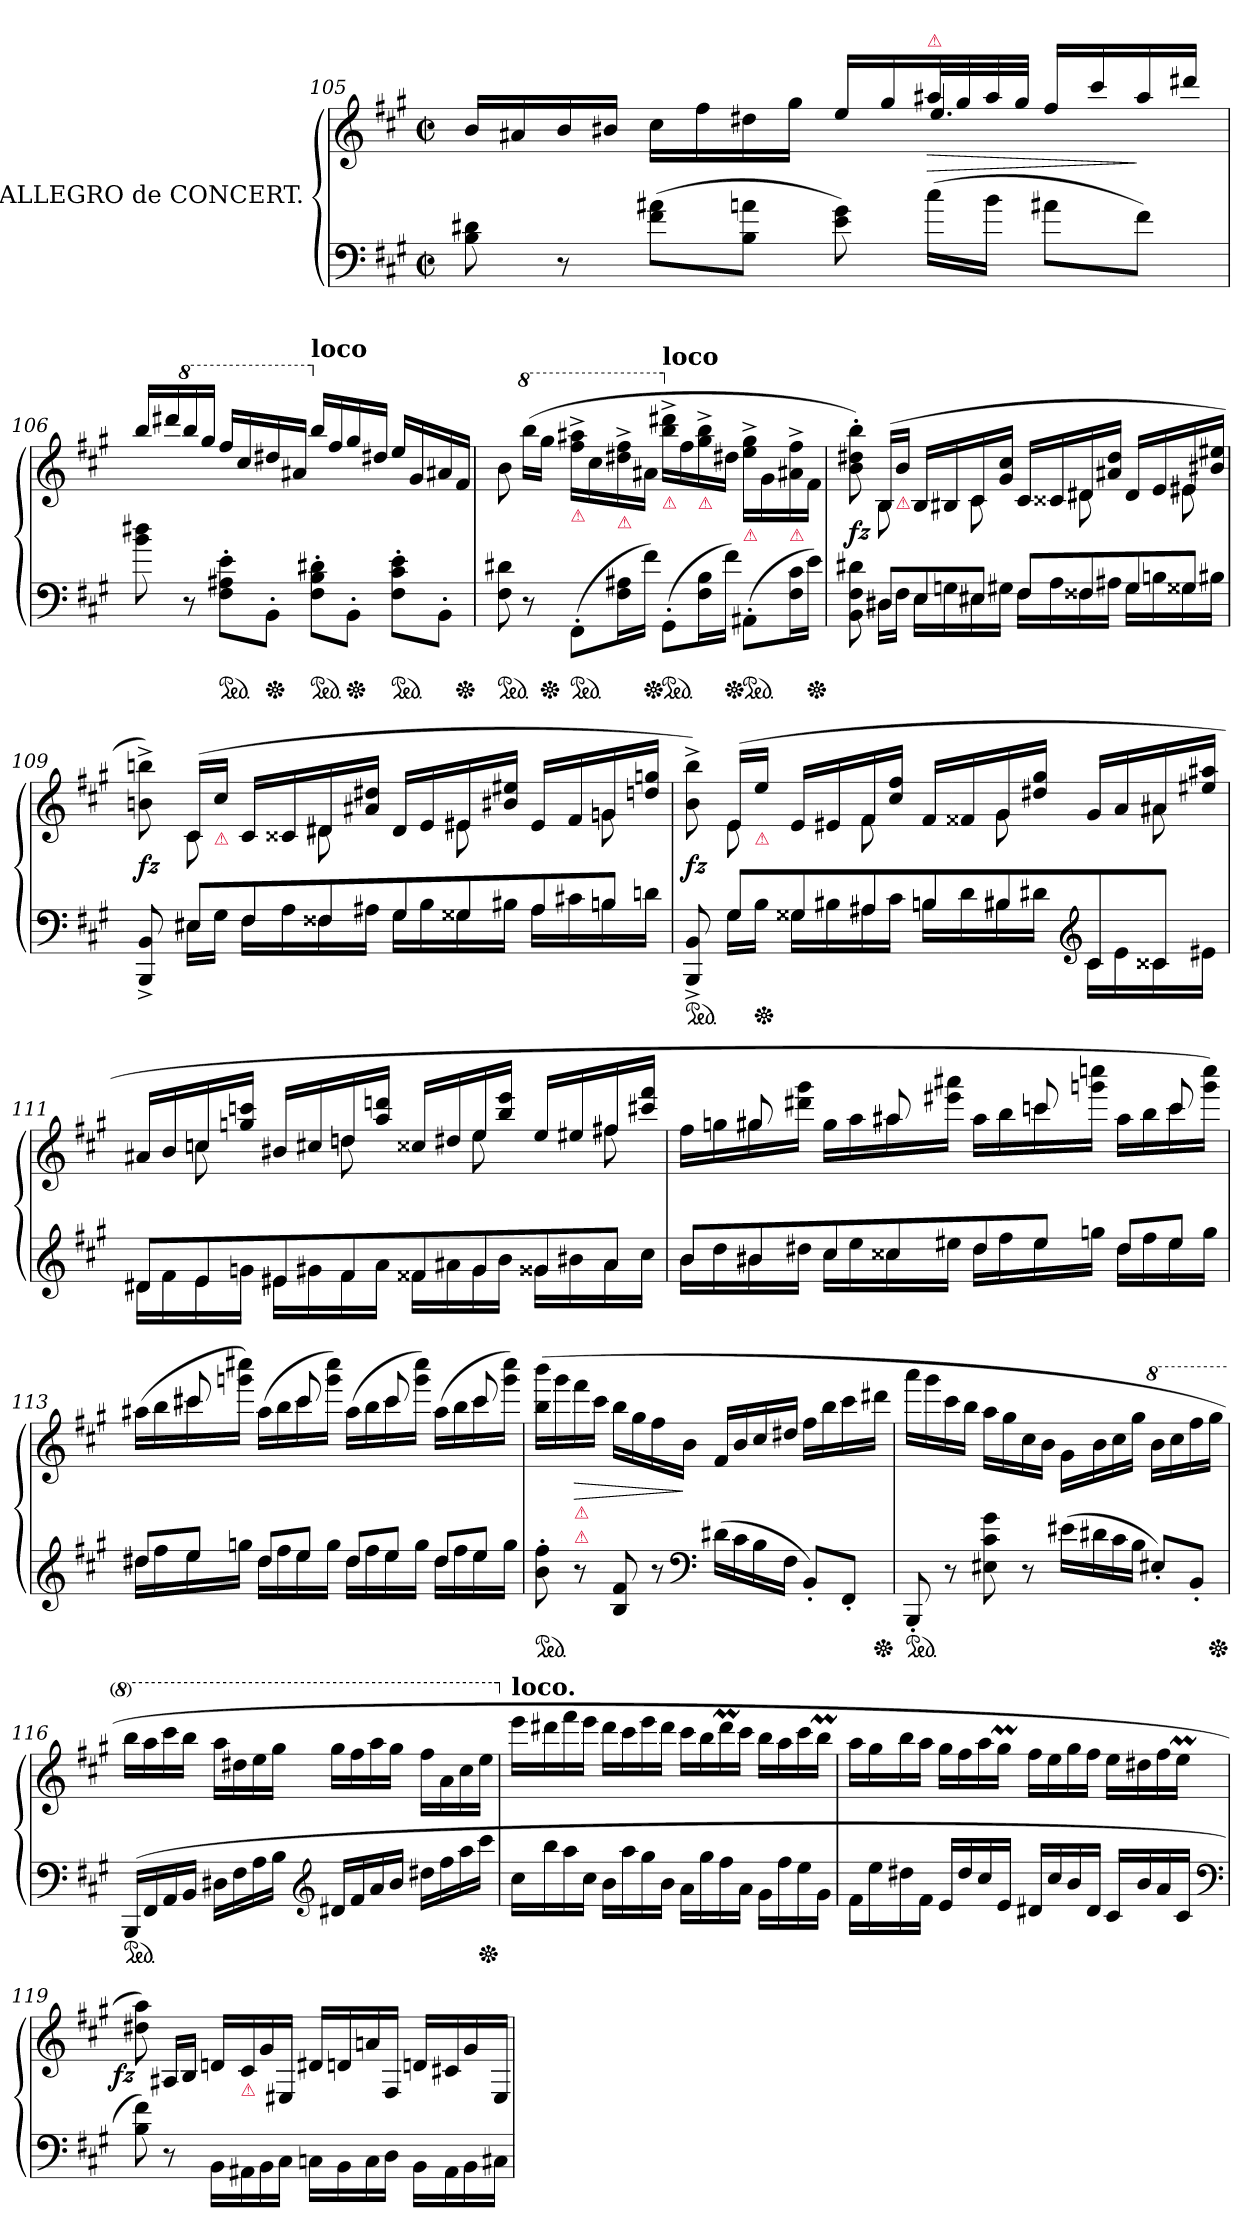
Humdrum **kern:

**kern	**kern	**dynam
*part1	*part1	*part1
*staff2	*staff1	*staff1/2
*I"ALLEGRO de CONCERT.	*	*
*clefF4	*clefG2	*
*k[f#c#g#]	*k[f#c#g#]	*
*M2/2	*M2/2	*
*met(c|)	*met(c|)	*
=105	=105	=105
*	*^	*
8B 8d#X	16bLL	2ryy	.
.	16a#X	.	.
8r	16b	.	.
.	16b#XJJ	.	.
(<8f#\ 8a#X\L	16cc#LL	.	.
.	16ff#	.	.
8B\ 8an\J	16dd#X	.	.
.	16gg#JJ	.	.
8e\ 8g#\)	16eeLL	8ryy	.
.	16gg#	.	.
!	!LO:TX:a:color=crimson:t=⚠	!	!
(<16cc#\LL	32aa#XL	4.ee/	>
.	32gg#	.	.
16b\JJ	32aa#	.	.
.	32gg#JJJ	.	.
8a#XL	16ff#LL	.	.
.	16ccc#	.	.
8f#\J)	16aa#	.	]
.	16ddd#jJJ	.	.
*	*v	*v	*
=106	=106	=106
8b\ 8dd#X\	16bb/LL	.
.	16ddd#X/	.
*	*8va	*
8r	16bbb	.
.	16ggg#JJ	.
*ped	*	*
8F#' 8A#X' 8e'L	16fff#/LL	.
.	16ccc#	.
*Xped	*	*
8BB'>J	16ddd#	.
.	16aa#XJJ	.
*	*X8va	*
!	!LO:TX:a:B:t=loco	!
*ped	*	*
8F#' 8B' 8d#X'L	16bb/LL	.
.	16ff#	.
*Xped	*	*
8BB'>J	16gg#	.
.	16dd#XJJ	.
*ped	*	*
8F#' 8c#' 8e'L	16ee/LL	.
.	16g#	.
8BB'J	16a#X	.
*Xped	*	*
.	16f#JJ	.
=107	=107	=107
*ped	*	*
8F# 8d#X	8b	.
*	*8va	*
8r	(>16bbbLL	.
*Xped	*	*
.	16ggg#JJ	.
!	!LO:TX:b:color=crimson:t=⚠	!
*ped	*	*
(>8FF#'>L	16fff#^< 16aaa#X^<LL	.
.	16ccc#	.
!	!LO:TX:b:color=crimson:t=⚠	!
16F# 16A#XL	16ddd#X^< 16fff#^<	.
*Xped	*	*
16f#JJ)	16aa#XJJ	.
*	*X8va	*
!	!LO:TX:a:B:t=loco	!
!	!LO:TX:b:color=crimson:t=⚠	!
*ped	*	*
(>8GG#'>L	16bb^< 16ddd#X^<LL	.
.	16ff#	.
!	!LO:TX:b:color=crimson:t=⚠	!
16F# 16BL	16gg#^< 16bb^<	.
*Xped	*	*
16f#JJ)	16dd#XJJ	.
!	!LO:TX:b:color=crimson:t=⚠	!
*ped	*	*
(>8AA#X'>L	16ee^< 16gg#^<LL	.
.	16g#	.
!	!LO:TX:b:color=crimson:t=⚠	!
16F# 16c#L	16a#X^< 16ff#^<	.
*Xped	*	*
16eJJ)	16f#JJ	.
=108	=108	=108
*^	*^	*
8BB 8F# 8d#X	8ryy	8b' 8dd#X' 8bb')	8ryy	fz
8D#XL	16D#XLL	(>16BLL	8B	.
!	!	!LO:TX:b:Bi:color=crimson:t=⚠	!	!
.	16F#JJ	16bJJ	.	.
8E	16ELL	16BLL	8ryy	.
.	16Gn	16B#X	.	.
8E#XJ	16E#X	16c#	8c#	.
.	16G#XJJ	16g# 16cc#JJ	.	.
8F#L	16F#LL	16c#LL	8ryy	.
.	16A	16c##X	.	.
8F##X	16F##X	16d#X	8d#X	.
.	16A#XJJ	16a#X 16dd#JJ	.	.
8G#	16G#LL	16d#LL	8ryy	.
.	16Bn	16e	.	.
8G##XJ	16G##X	16e#X	8e#X	.
.	16B#XJJ	16b#X 16ee#XJJ	.	.
=109	=109	=109	=109	=109
8BBB^> 8BB^>	8ryy	8bn^> 8bbn^>)	8ryy	fz
8E#XL	16E#XLL	(>16c#LL	8c#	.
!	!	!LO:TX:b:Bi:color=crimson:t=⚠	!	!
.	16G#JJ	16cc#JJ	.	.
8F#	16F#LL	16c#LL	8ryy	.
.	16A	16c##X	.	.
8F##X	16F##X	16d#X	8d#X	.
.	16A#XJJ	16a#X 16dd#XJJ	.	.
8G#	16G#LL	16d#LL	8ryy	.
.	16B	16e	.	.
8G##X	16G##X	16e#X	8e#X	.
.	16B#XJJ	16b#X 16ee#XJJ	.	.
8A#	16A#LL	16e#LL	8ryy	.
.	16c#X	16f#	.	.
8BnJ	16Bn	16gn	8gn	.
.	16dnJJ	16ddn 16ggnJJ	.	.
=110	=110	=110	=110	=110
!LO:TX:b:color=crimson:t=⚠	!	!	!	!
*ped	*	*	*	*
8BBB^> 8BB^>	8ryy	8b^> 8bb^>)	8ryy	fz
8G#L	16G#LL	(>16eLL	8e	.
!	!	!LO:TX:b:Bi:color=crimson:t=⚠	!	!
*Xped	*	*	*	*
.	16BJJ	16eeJJ	.	.
8G##X	16G##XLL	16eLL	8ryy	.
.	16B#X	16e#X	.	.
8A#X	16A#X	16f#	8f#	.
.	16c#JJ	16cc# 16ff#JJ	.	.
8Bn	16BnLL	16f#LL	8ryy	.
.	16d	16f##X	.	.
8B#X	16B#X	16g#	8g#	.
.	16d#XJJ	16dd#X 16gg#JJ	.	.
*clefG2	*	*	*	*
8c#	16c#LL	16g#LL	8ryy	.
.	16e	16a	.	.
8c##XJ	16c##X	16a#X	8a#X	.
.	16e#XJJ	16ee#X 16aa#XJJ	.	.
=111	=111	=111	=111	=111
8d#XL	16d#XLL	16a#XLL	8ryy	.
.	16f#	16b	.	.
8e	16e	16ccn	8ccn	.
.	16gnJJ	16ggn 16cccnJJ	.	.
8e#X	16e#XLL	16b#XLL	8ryy	.
.	16g#X	16cc#X	.	.
8f#	16f#	16ddn	8ddn	.
.	16aJJ	16aa 16dddnJJ	.	.
8f##X	16f##XLL	16cc##XLL	8ryy	.
.	16a#X	16dd#X	.	.
8g#	16g#	16ee	8ee	.
.	16bJJ	16bb 16eeeJJ	.	.
8g##X	16g##XLL	16eeLL	8ryy	.
.	16b#X	16ee#X	.	.
8a#J	16a#	16ff#X	8ff#X	.
.	16cc#JJ	16ccc#X 16fff#JJ	.	.
=112	=112	=112	=112	=112
8bL	16bLL	16ff#\LL	8ryy	.
.	16dd	16ggn	.	.
8b#X	16b#X	16gg#X	8gg#X/	.
.	16dd#XJJ	16ddd#X 16ggg#JJ	.	.
8cc#	16cc#LL	16gg#\LL	8ryy	.
.	16ee	16aa	.	.
8cc##X	16cc##X	16aa#X	8aa#X/	.
.	16ee#XJJ	16eee#X 16aaa#XJJ	.	.
8dd#	16dd#LL	16aa#\LL	8ryy	.
.	16ff#	16bb	.	.
8ee#J	16ee#	16cccn	8cccn/	.
.	16ggnJJ	16gggn 16ccccnJJ	.	.
8dd#L	16dd#LL	16aa#\LL	8ryy	.
.	16ff#	16bb	.	.
8ee#J	16ee#	16ccc	8ccc/	.
.	16ggJJ	16ggg 16ccccJJ)	.	.
=113	=113	=113	=113	=113
8dd#XL	16dd#XLL	(>16aa#X\LL	8ryy	.
.	16ff#	16bb	.	.
8eeJ	16ee	16ccc#X	8ccc#X/	.
.	16ggnJJ	16gggn 16cccc#XJJ)	.	.
8dd#L	16dd#LL	(>16aa#\LL	8ryy	.
.	16ff#	16bb	.	.
8eeJ	16ee	16ccc#	8ccc#/	.
.	16ggJJ	16ggg 16cccc#JJ)	.	.
8dd#L	16dd#LL	(>16aa#\LL	8ryy	.
.	16ff#	16bb	.	.
8eeJ	16ee	16ccc#	8ccc#/	.
.	16ggJJ	16ggg 16cccc#JJ)	.	.
8dd#L	16dd#LL	(>16aa#\LL	8ryy	.
.	16ff#	16bb	.	.
8eeJ	16ee	16ccc#	8ccc#/	.
.	16ggJJ	16ggg 16cccc#JJ)	.	.
*v	*v	*	*	*
*	*v	*v	*
=114	=114	=114
*ped	*	*
8b' 8ff#'	(>16bb 16bbbLL	.
.	16ggg#	.
!	!LO:TX:b:color=crimson:t=⚠	!
!	!LO:TX:b:Bi:color=crimson:t=⚠	!
!	!	!LO:HP:b
8r	16fff#	> >
.	16ccc#JJ	.
8B 8f#	16bbLL	.
.	16gg#	.
8r	16ff#	.
.	16bJJ	]
*clefF4	*	*
(>16d#XLL	16f#/LL	.
16c#	16b	.
16B	16cc#	.
16F#JJ	16dd#XJJ	.
8BB'<L)	16ff#LL	.
.	16bb	]
8FF#'<J	16ccc#	.
*Xped	*	*
.	16ddd#XJJ	.
=115	=115	=115
!LO:TX:b:color=crimson:t=⚠	!	!
*ped	*	*
8BBB'<	16aaaLL	.
.	16ggg#	.
8r	16ccc#	.
.	16bbJJ	.
8E#X 8c# 8g#	16aaLL	.
.	16gg#	.
8r	16cc#	.
.	16bJJ	.
(>16e#XLL	16g#LL	.
16d#X	16b	.
16c#	16cc#	.
16BJJ	16gg#JJ	.
*	*8va	*
8E#X'<L)	16bbLL	.
.	16ccc#	.
8BB'<J	16fff#	.
*Xped	*	*
.	16ggg#JJ	.
=116	=116	=116
*ped	*	*
(>16BBBLL	16bbbLL	.
16FF#	16aaa	.
16AA	16cccc#	.
16BBJJ	16bbbJJ	.
16D#XLL	16aaaLL	.
16F#	16ddd#X	.
16A	16eee	.
16BJJ	16ggg#JJ	.
*clefG2	*	*
16d#XLL	16ggg#LL	.
16f#	16fff#	.
16a	16aaa	.
16bJJ	16ggg#JJ	.
16dd#XLL	16fff#LL	.
16ff#	16aa	.
16aa	16ccc#	.
*Xped	*	*
16ccc#JJ	16eeeJJ	.
=117	=117	=117
*	*X8va	*
!	!LO:TX:a:B:t=loco.	!
16cc#LL	16eeeLL	.
16bb	16ddd#X	.
16aa	16fff#	.
16cc#JJ	16eeeJJ	.
16bLL	16ddd#LL	.
16aa	16ccc#	.
16gg#	16eee	.
16bJJ	16ddd#JJ	.
16aLL	16ccc#LL	.
16gg#	16bb	.
16ff#	16ddd#m	.
16aJJ	16ccc#JJ	.
16g#LL	16bbLL	.
16ff#	16aa	.
16ee	16ccc#	.
16g#JJ	16bbMJJ	.
=118	=118	=118
16f#LL	16aaLL	.
16ee	16gg#	.
16dd#X	16bb	.
16f#JJ	16aaJJ	.
16eLL	16gg#LL	.
16dd#	16ff#	.
16cc#	16aa	.
16eJJ	16gg#mJJ	.
16d#XLL	16ff#LL	.
16cc#	16ee	.
16b	16gg#	.
16d#JJ	16ff#JJ	.
16c#LL	16eeLL	.
16b	16dd#X	.
16a	16ff#	.
16c#JJ	16eeMJJ	.
*clefF4	*	*
=119	=119	=119
!	!	!LO:DY:rj
8B 8f#)	8dd#X 8aa)	fz
8r	16A#XLL	.
.	16B/JJ	.
16BB\LL	16dnLL	.
!	!LO:TX:b:Bi:color=crimson:t=⚠	!
16AA#X	16c#	.
16BB	16g#	.
16C#JJ	16E#XJJ	.
16Cn\LL	16d#XLL	.
16BB	16dn	.
16C	16an	.
16D\JJ	16F#/JJ	.
16BB\LL	16dnLL	.
16AA#	16c#X	.
16BB	16g#	.
16C#X\JJ	16E#/JJ	.
=	=	=
*-	*-	*-
